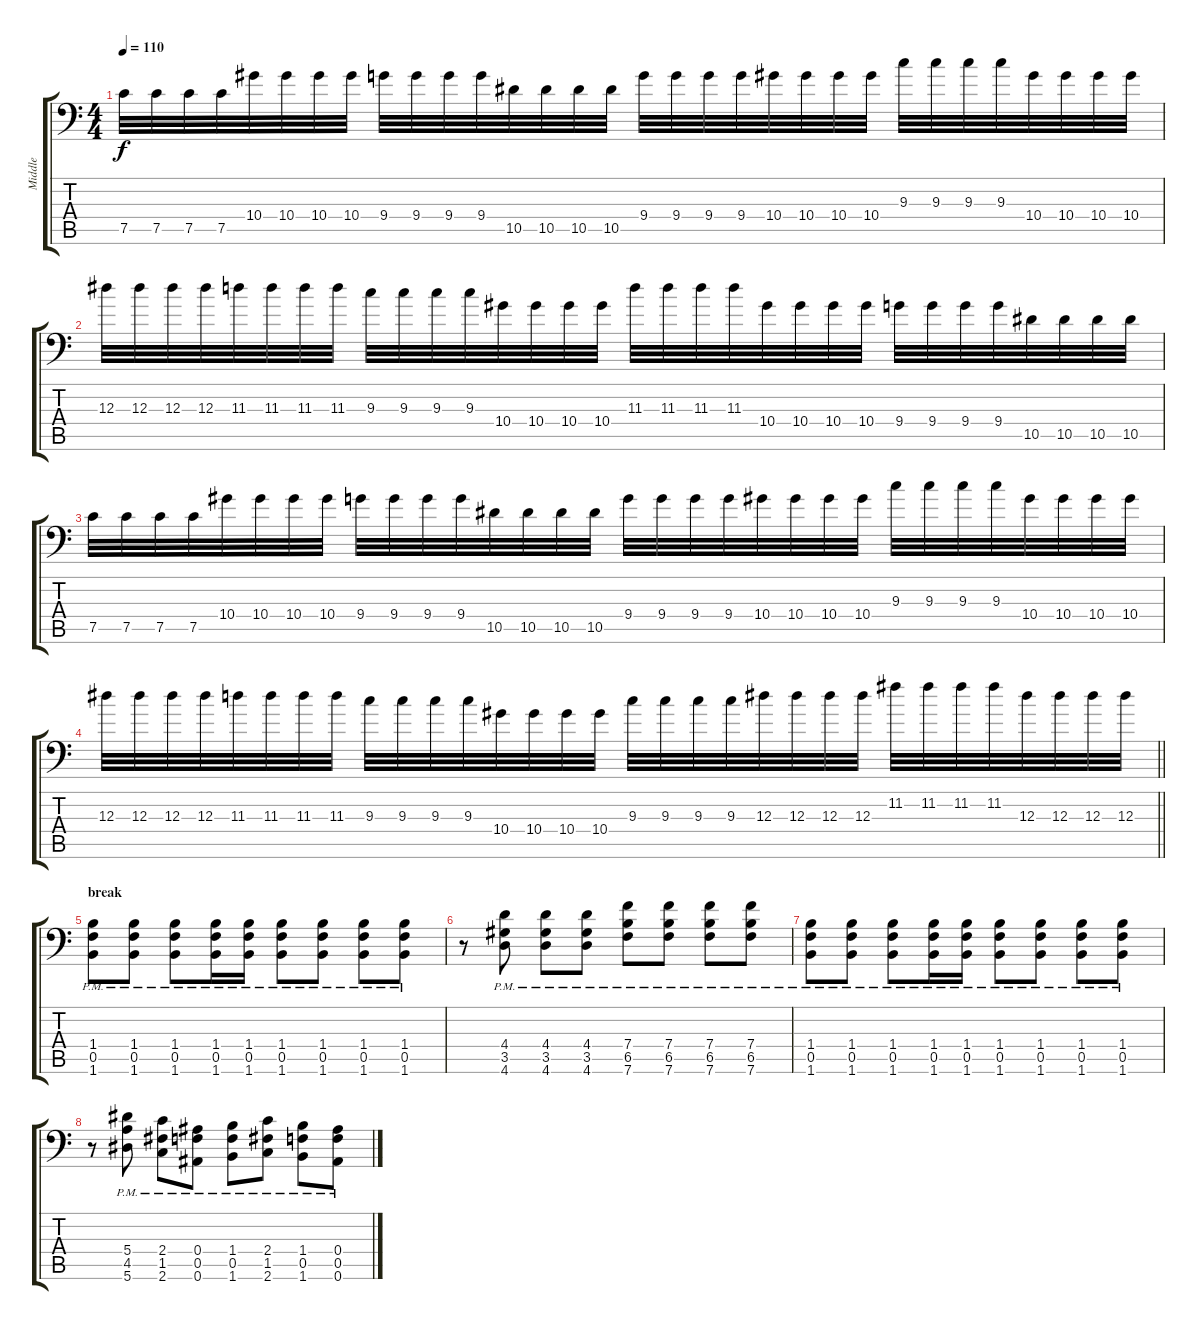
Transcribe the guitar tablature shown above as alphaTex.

\track ("Middle" "Middle") {instrument overdrivenguitar}
\staff {score tabs}
\tuning (C4 G3 Eb3 Bb2 F2 Bb1) {hide}
\ts (4 4)
\tempo 110
\clef f4
\ks c
7.5.32{dy f} 7.5.32 7.5.32 7.5.32 10.4.32 10.4.32 10.4.32 10.4.32 9.4.32 9.4.32 9.4.32 9.4.32 10.5.32 10.5.32 10.5.32 10.5.32 9.4.32 9.4.32 9.4.32 9.4.32 10.4.32 10.4.32 10.4.32 10.4.32 9.3.32 9.3.32 9.3.32 9.3.32 10.4.32 10.4.32 10.4.32 10.4.32 |
12.3.32 12.3.32 12.3.32 12.3.32 11.3.32 11.3.32 11.3.32 11.3.32 9.3.32 9.3.32 9.3.32 9.3.32 10.4.32 10.4.32 10.4.32 10.4.32 11.3.32 11.3.32 11.3.32 11.3.32 10.4.32 10.4.32 10.4.32 10.4.32 9.4.32 9.4.32 9.4.32 9.4.32 10.5.32 10.5.32 10.5.32 10.5.32 |
7.5.32 7.5.32 7.5.32 7.5.32 10.4.32 10.4.32 10.4.32 10.4.32 9.4.32 9.4.32 9.4.32 9.4.32 10.5.32 10.5.32 10.5.32 10.5.32 9.4.32 9.4.32 9.4.32 9.4.32 10.4.32 10.4.32 10.4.32 10.4.32 9.3.32 9.3.32 9.3.32 9.3.32 10.4.32 10.4.32 10.4.32 10.4.32 |
\barLineRight lightlight
12.3.32 12.3.32 12.3.32 12.3.32 11.3.32 11.3.32 11.3.32 11.3.32 9.3.32 9.3.32 9.3.32 9.3.32 10.4.32 10.4.32 10.4.32 10.4.32 9.3.32 9.3.32 9.3.32 9.3.32 12.3.32 12.3.32 12.3.32 12.3.32 11.2.32 11.2.32 11.2.32 11.2.32 12.3.32 12.3.32 12.3.32 12.3.32 |
\section ("" "break")
(1.4{pm} 0.5{pm} 1.6{pm}).8 (1.4{pm} 0.5{pm} 1.6{pm}).8 (1.4{pm} 0.5{pm} 1.6{pm}).8 (1.4{pm} 0.5{pm} 1.6{pm}).16 (1.4{pm} 0.5{pm} 1.6{pm}).16 (1.4{pm} 0.5{pm} 1.6{pm}).8 (1.4{pm} 0.5{pm} 1.6{pm}).8 (1.4{pm} 0.5{pm} 1.6{pm}).8 (1.4{pm} 0.5{pm} 1.6{pm}).8 |
r.8 (4.4{pm} 3.5{pm} 4.6{pm}).8 (4.4{pm} 3.5{pm} 4.6{pm}).8 (4.4{pm} 3.5{pm} 4.6{pm}).8 (7.4{pm} 6.5{pm} 7.6{pm}).8 (7.4{pm} 6.5{pm} 7.6{pm}).8 (7.4{pm} 6.5{pm} 7.6{pm}).8 (7.4{pm} 6.5{pm} 7.6{pm}).8 |
(1.4{pm} 0.5{pm} 1.6{pm}).8 (1.4{pm} 0.5{pm} 1.6{pm}).8 (1.4{pm} 0.5{pm} 1.6{pm}).8 (1.4{pm} 0.5{pm} 1.6{pm}).16 (1.4{pm} 0.5{pm} 1.6{pm}).16 (1.4{pm} 0.5{pm} 1.6{pm}).8 (1.4{pm} 0.5{pm} 1.6{pm}).8 (1.4{pm} 0.5{pm} 1.6{pm}).8 (1.4{pm} 0.5{pm} 1.6{pm}).8 |
r.8 (5.4{pm} 4.5{pm} 5.6{pm}).8 (2.4{pm} 1.5{pm} 2.6{pm}).8 (0.4{pm} 0.5{pm} 0.6{pm}).8 (1.4{pm} 0.5{pm} 1.6{pm}).8 (2.4{pm} 1.5{pm} 2.6{pm}).8 (1.4{pm} 0.5{pm} 1.6{pm}).8 (0.4{pm} 0.5{pm} 0.6{pm}).8
